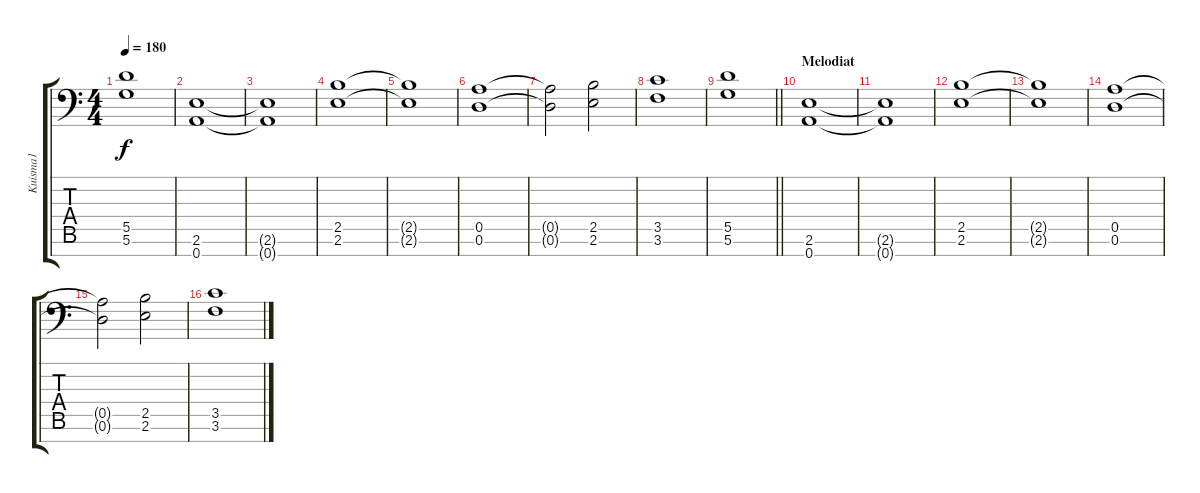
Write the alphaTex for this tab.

\track ("Kuisma1" "Kuisma1") {instrument distortionguitar}
\staff {score tabs}
\tuning (E4 B3 G3 D3 A2 D2 A1) {hide}
\ts (4 4)
\tempo 180
\clef f4
\ks c
(5.5 5.6).1{dy f} |
(2.6 0.7).1 |
(2.6{t} 0.7{t}).1 |
(2.5 2.6).1 |
(2.5{t} 2.6{t}).1 |
(0.5 0.6).1 |
(0.5{t} 0.6{t}).2 (2.5 2.6).2 |
(3.5 3.6).1 |
\barLineRight lightlight
(5.5 5.6).1 |
\section ("" "Melodiat")
(2.6 0.7).1 |
(2.6{t} 0.7{t}).1 |
(2.5 2.6).1 |
(2.5{t} 2.6{t}).1 |
(0.5 0.6).1 |
(0.5{t} 0.6{t}).2 (2.5 2.6).2 |
(3.5 3.6).1
